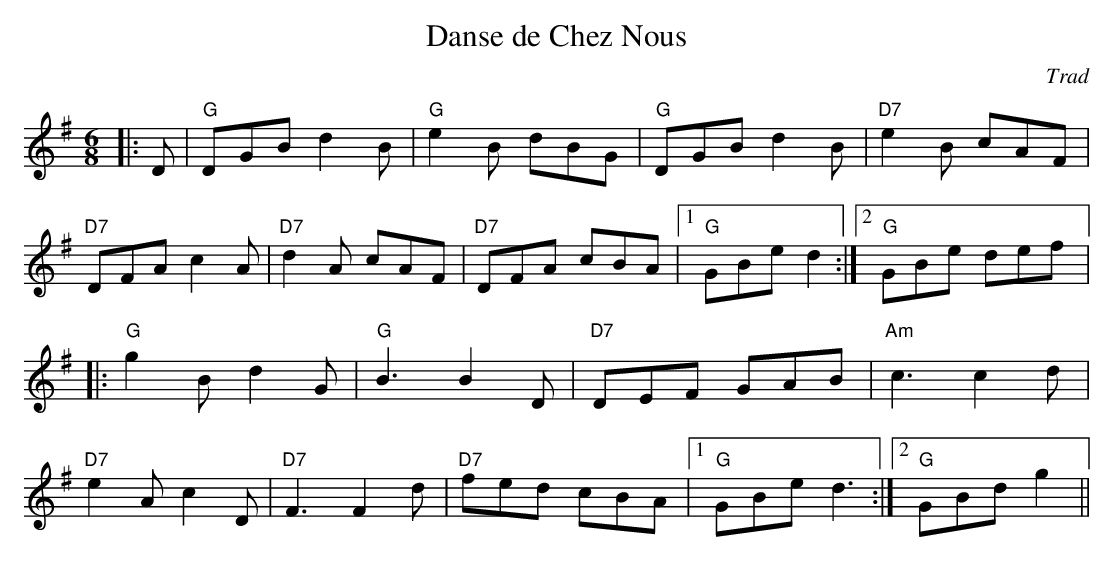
X:1
T:Danse de Chez Nous
C:Trad
M:6/8
L:1/8
E:12
K:G
|:D|"G"DGB d2 B|"G"e2 B dBG|"G"DGB d2 B|"D7"e2 B cAF|"D7"DFA c2 A|"D7"d2 A cAF|\
"D7"DFA cBA|1 "G"GBe d2:|2 "G"GBe def|:"G"g2 B d2 G|"G"B3 B2 D|"D7"DEF GAB|\
"Am"c3 c2 d|"D7"e2 A c2 D|"D7"F3 F2 d|"D7"fed cBA|1 "G"GBe d3:|2 "G"GBd g2||**
